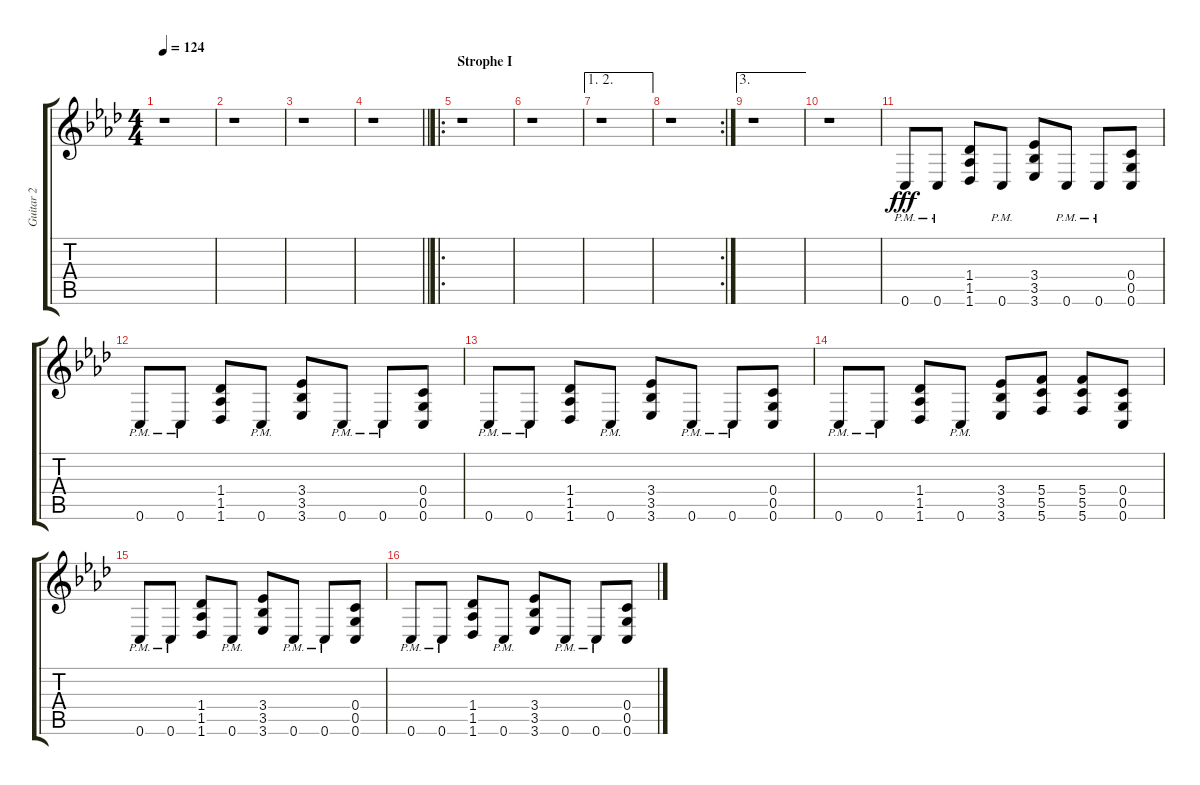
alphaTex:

\track ("Guitar 2" "Guitar 2") {instrument acousticguitarsteel}
\staff {score tabs}
\tuning (D4 A3 F3 C3 G2 C2) {hide}
\ts (4 4)
\tempo 124
\clef g2
\ks ab
r.1{dy fff instrument acousticguitarsteel} |
r.1 |
r.1 |
\barLineRight lightlight
r.1 |
\ro
\section ("" "Strophe I")
r.1 |
r.1 |
\ae (1 2)
r.1 |
\rc 2
r.1 |
\ae 3
r.1 |
r.1 |
0.6{pm}.8 0.6{pm}.8 (1.4 1.5 1.6).8 0.6{pm}.8 (3.4 3.5 3.6).8 0.6{pm}.8 0.6{pm}.8 (0.4 0.5 0.6).8 |
0.6{pm}.8 0.6{pm}.8 (1.4 1.5 1.6).8 0.6{pm}.8 (3.4 3.5 3.6).8 0.6{pm}.8 0.6{pm}.8 (0.4 0.5 0.6).8 |
0.6{pm}.8 0.6{pm}.8 (1.4 1.5 1.6).8 0.6{pm}.8 (3.4 3.5 3.6).8 0.6{pm}.8 0.6{pm}.8 (0.4 0.5 0.6).8 |
0.6{pm}.8 0.6{pm}.8 (1.4 1.5 1.6).8 0.6{pm}.8 (3.4 3.5 3.6).8 (5.4 5.5 5.6).8 (5.4 5.5 5.6).8 (0.4 0.5 0.6).8 |
0.6{pm}.8 0.6{pm}.8 (1.4 1.5 1.6).8 0.6{pm}.8 (3.4 3.5 3.6).8 0.6{pm}.8 0.6{pm}.8 (0.4 0.5 0.6).8 |
0.6{pm}.8 0.6{pm}.8 (1.4 1.5 1.6).8 0.6{pm}.8 (3.4 3.5 3.6).8 0.6{pm}.8 0.6{pm}.8 (0.4 0.5 0.6).8
